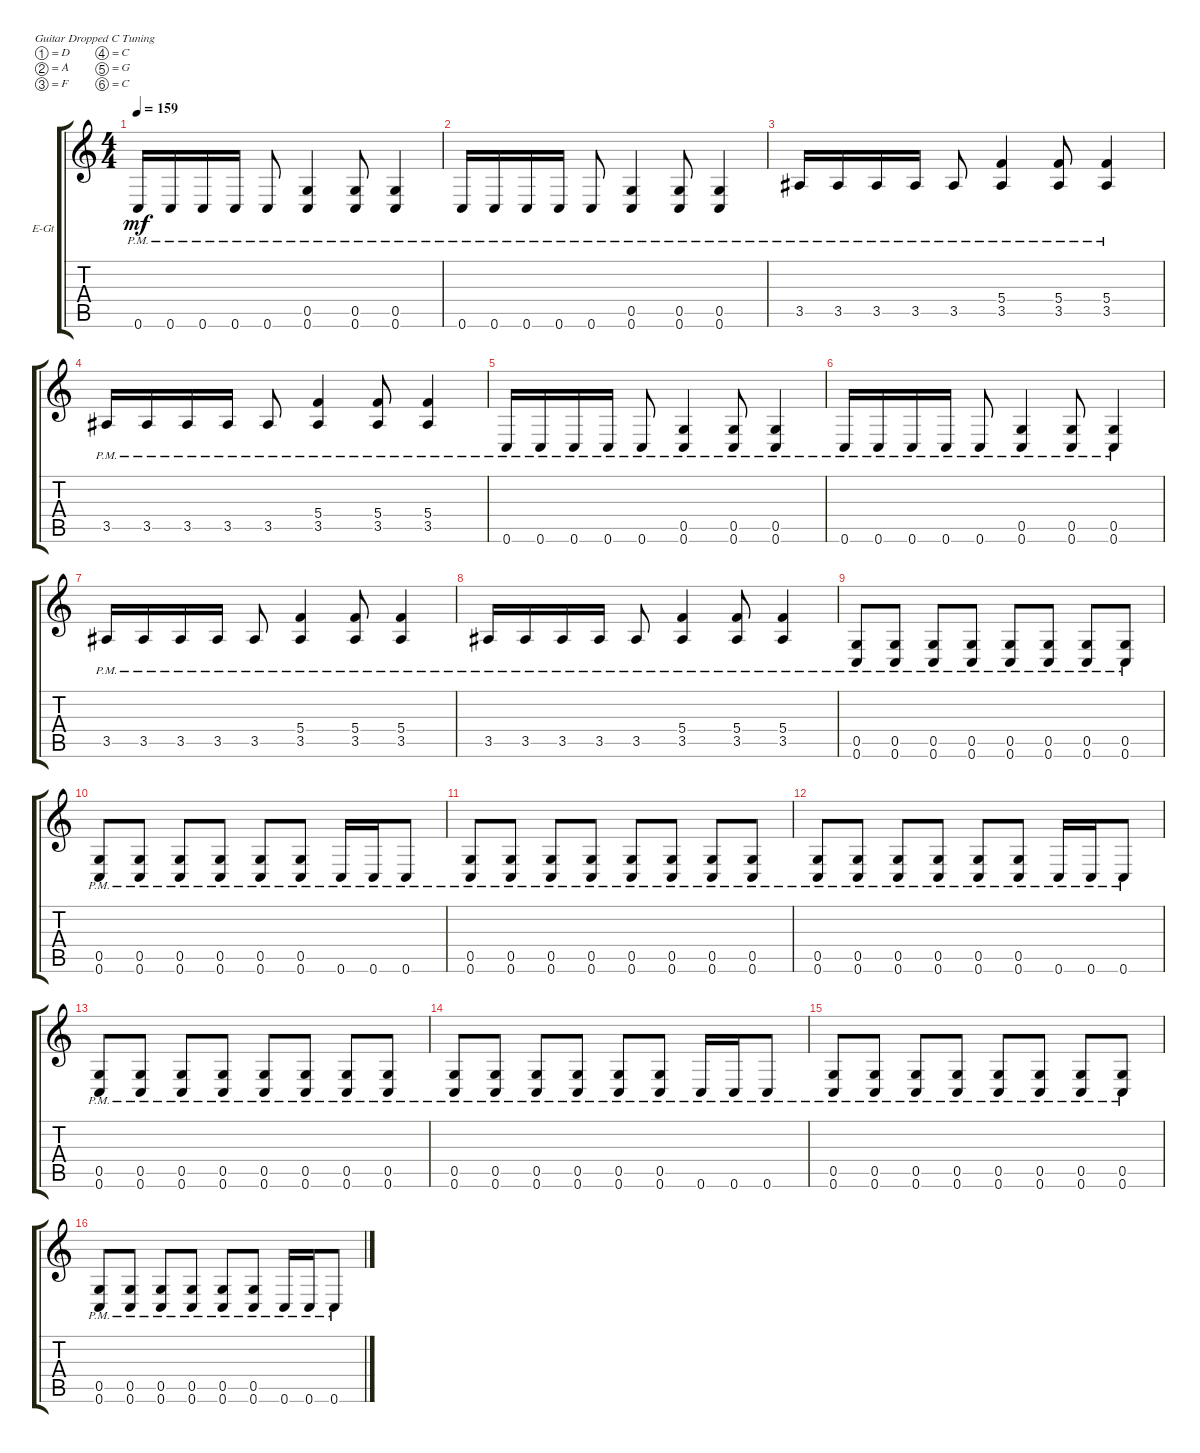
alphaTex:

\defaultSystemsLayout 4
\bracketExtendMode groupsimilarinstruments
\firstSystemTrackNameOrientation horizontal
\otherSystemsTrackNameOrientation horizontal
\track ("Electric Guitar" "E-Gt") {instrument distortionguitar}
\staff {score tabs}
\tuning (D4 A3 F3 C3 G2 C2)
\ts (4 4)
\tempo 159
\clef g2
\ks c
0.6{pm}.16{dy mf} 0.6{pm}.16 0.6{pm}.16 0.6{pm}.16 0.6{pm}.8 (0.6{pm} 0.5{pm}).4 (0.6{pm} 0.5{pm}).8 (0.6{pm} 0.5{pm}).4 |
0.6{pm}.16 0.6{pm}.16 0.6{pm}.16 0.6{pm}.16 0.6{pm}.8 (0.6{pm} 0.5{pm}).4 (0.6{pm} 0.5{pm}).8 (0.6{pm} 0.5{pm}).4 |
3.5{pm}.16 3.5{pm}.16 3.5{pm}.16 3.5{pm}.16 3.5{pm}.8 (3.5{pm} 5.4{pm}).4 (5.4{pm} 3.5{pm}).8 (5.4{pm} 3.5{pm}).4 |
3.5{pm}.16 3.5{pm}.16 3.5{pm}.16 3.5{pm}.16 3.5{pm}.8 (3.5{pm} 5.4{pm}).4 (5.4{pm} 3.5{pm}).8 (5.4{pm} 3.5{pm}).4 |
0.6{pm}.16 0.6{pm}.16 0.6{pm}.16 0.6{pm}.16 0.6{pm}.8 (0.6{pm} 0.5{pm}).4 (0.6{pm} 0.5{pm}).8 (0.6{pm} 0.5{pm}).4 |
0.6{pm}.16 0.6{pm}.16 0.6{pm}.16 0.6{pm}.16 0.6{pm}.8 (0.6{pm} 0.5{pm}).4 (0.6{pm} 0.5{pm}).8 (0.6{pm} 0.5{pm}).4 |
3.5{pm}.16 3.5{pm}.16 3.5{pm}.16 3.5{pm}.16 3.5{pm}.8 (3.5{pm} 5.4{pm}).4 (5.4{pm} 3.5{pm}).8 (5.4{pm} 3.5{pm}).4 |
3.5{pm}.16 3.5{pm}.16 3.5{pm}.16 3.5{pm}.16 3.5{pm}.8 (3.5{pm} 5.4{pm}).4 (5.4{pm} 3.5{pm}).8 (5.4{pm} 3.5{pm}).4 |
(0.6{pm} 0.5{pm}).8 (0.6{pm} 0.5{pm}).8 (0.6{pm} 0.5{pm}).8 (0.6{pm} 0.5{pm}).8 (0.6{pm} 0.5{pm}).8 (0.6{pm} 0.5{pm}).8 (0.6{pm} 0.5{pm}).8 (0.6{pm} 0.5{pm}).8 |
(0.6{pm} 0.5{pm}).8 (0.6{pm} 0.5{pm}).8 (0.6{pm} 0.5{pm}).8 (0.6{pm} 0.5{pm}).8 (0.6{pm} 0.5{pm}).8 (0.6{pm} 0.5{pm}).8 0.6{pm}.16 0.6{pm}.16 0.6{pm}.8 |
(0.6{pm} 0.5{pm}).8 (0.6{pm} 0.5{pm}).8 (0.6{pm} 0.5{pm}).8 (0.6{pm} 0.5{pm}).8 (0.6{pm} 0.5{pm}).8 (0.6{pm} 0.5{pm}).8 (0.6{pm} 0.5{pm}).8 (0.6{pm} 0.5{pm}).8 |
(0.6{pm} 0.5{pm}).8 (0.6{pm} 0.5{pm}).8 (0.6{pm} 0.5{pm}).8 (0.6{pm} 0.5{pm}).8 (0.6{pm} 0.5{pm}).8 (0.6{pm} 0.5{pm}).8 0.6{pm}.16 0.6{pm}.16 0.6{pm}.8 |
(0.6{pm} 0.5{pm}).8 (0.6{pm} 0.5{pm}).8 (0.6{pm} 0.5{pm}).8 (0.6{pm} 0.5{pm}).8 (0.6{pm} 0.5{pm}).8 (0.6{pm} 0.5{pm}).8 (0.6{pm} 0.5{pm}).8 (0.6{pm} 0.5{pm}).8 |
(0.6{pm} 0.5{pm}).8 (0.6{pm} 0.5{pm}).8 (0.6{pm} 0.5{pm}).8 (0.6{pm} 0.5{pm}).8 (0.6{pm} 0.5{pm}).8 (0.6{pm} 0.5{pm}).8 0.6{pm}.16 0.6{pm}.16 0.6{pm}.8 |
(0.6{pm} 0.5{pm}).8 (0.6{pm} 0.5{pm}).8 (0.6{pm} 0.5{pm}).8 (0.6{pm} 0.5{pm}).8 (0.6{pm} 0.5{pm}).8 (0.6{pm} 0.5{pm}).8 (0.6{pm} 0.5{pm}).8 (0.6{pm} 0.5{pm}).8 |
(0.6{pm} 0.5{pm}).8 (0.6{pm} 0.5{pm}).8 (0.6{pm} 0.5{pm}).8 (0.6{pm} 0.5{pm}).8 (0.6{pm} 0.5{pm}).8 (0.6{pm} 0.5{pm}).8 0.6{pm}.16 0.6{pm}.16 0.6{pm}.8
